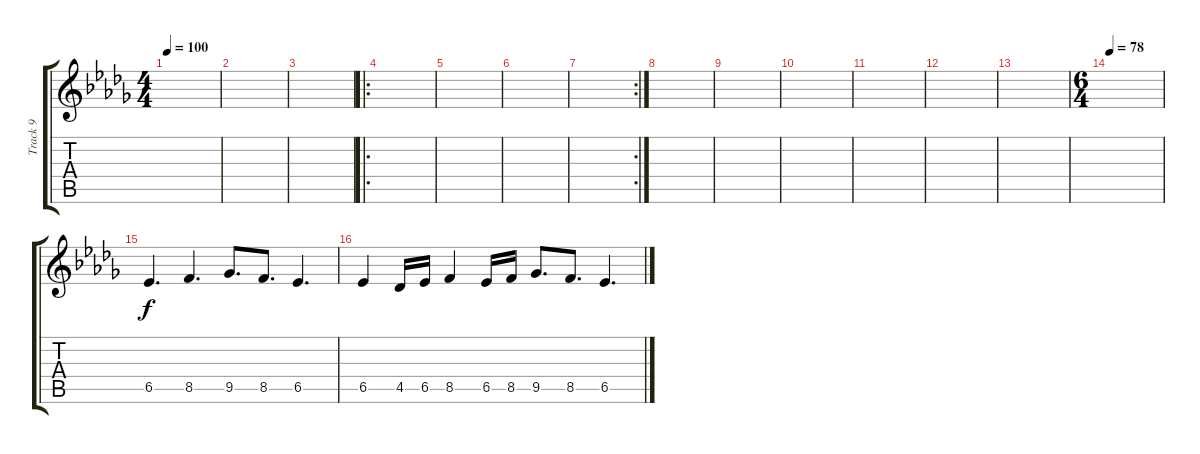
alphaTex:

\track ("Track 9" "Track 9") {instrument acousticguitarnylon}
\staff {score tabs}
\tuning (E4 B3 G3 D3 A2 E2) {hide}
\ts (4 4)
\tempo 100
\clef g2
\ks bbminor
|
|
|
\ro
|
|
|
\rc 2
|
|
|
|
|
|
|
\ts (6 4)
\tempo 78
|
6.5.4{d} 8.5.4{d} 9.5.8{d} 8.5.8{d} 6.5.4{d} |
6.5.4 4.5.16 6.5.16 8.5.4 6.5.16 8.5.16 9.5.8{d} 8.5.8{d} 6.5.4{d}
